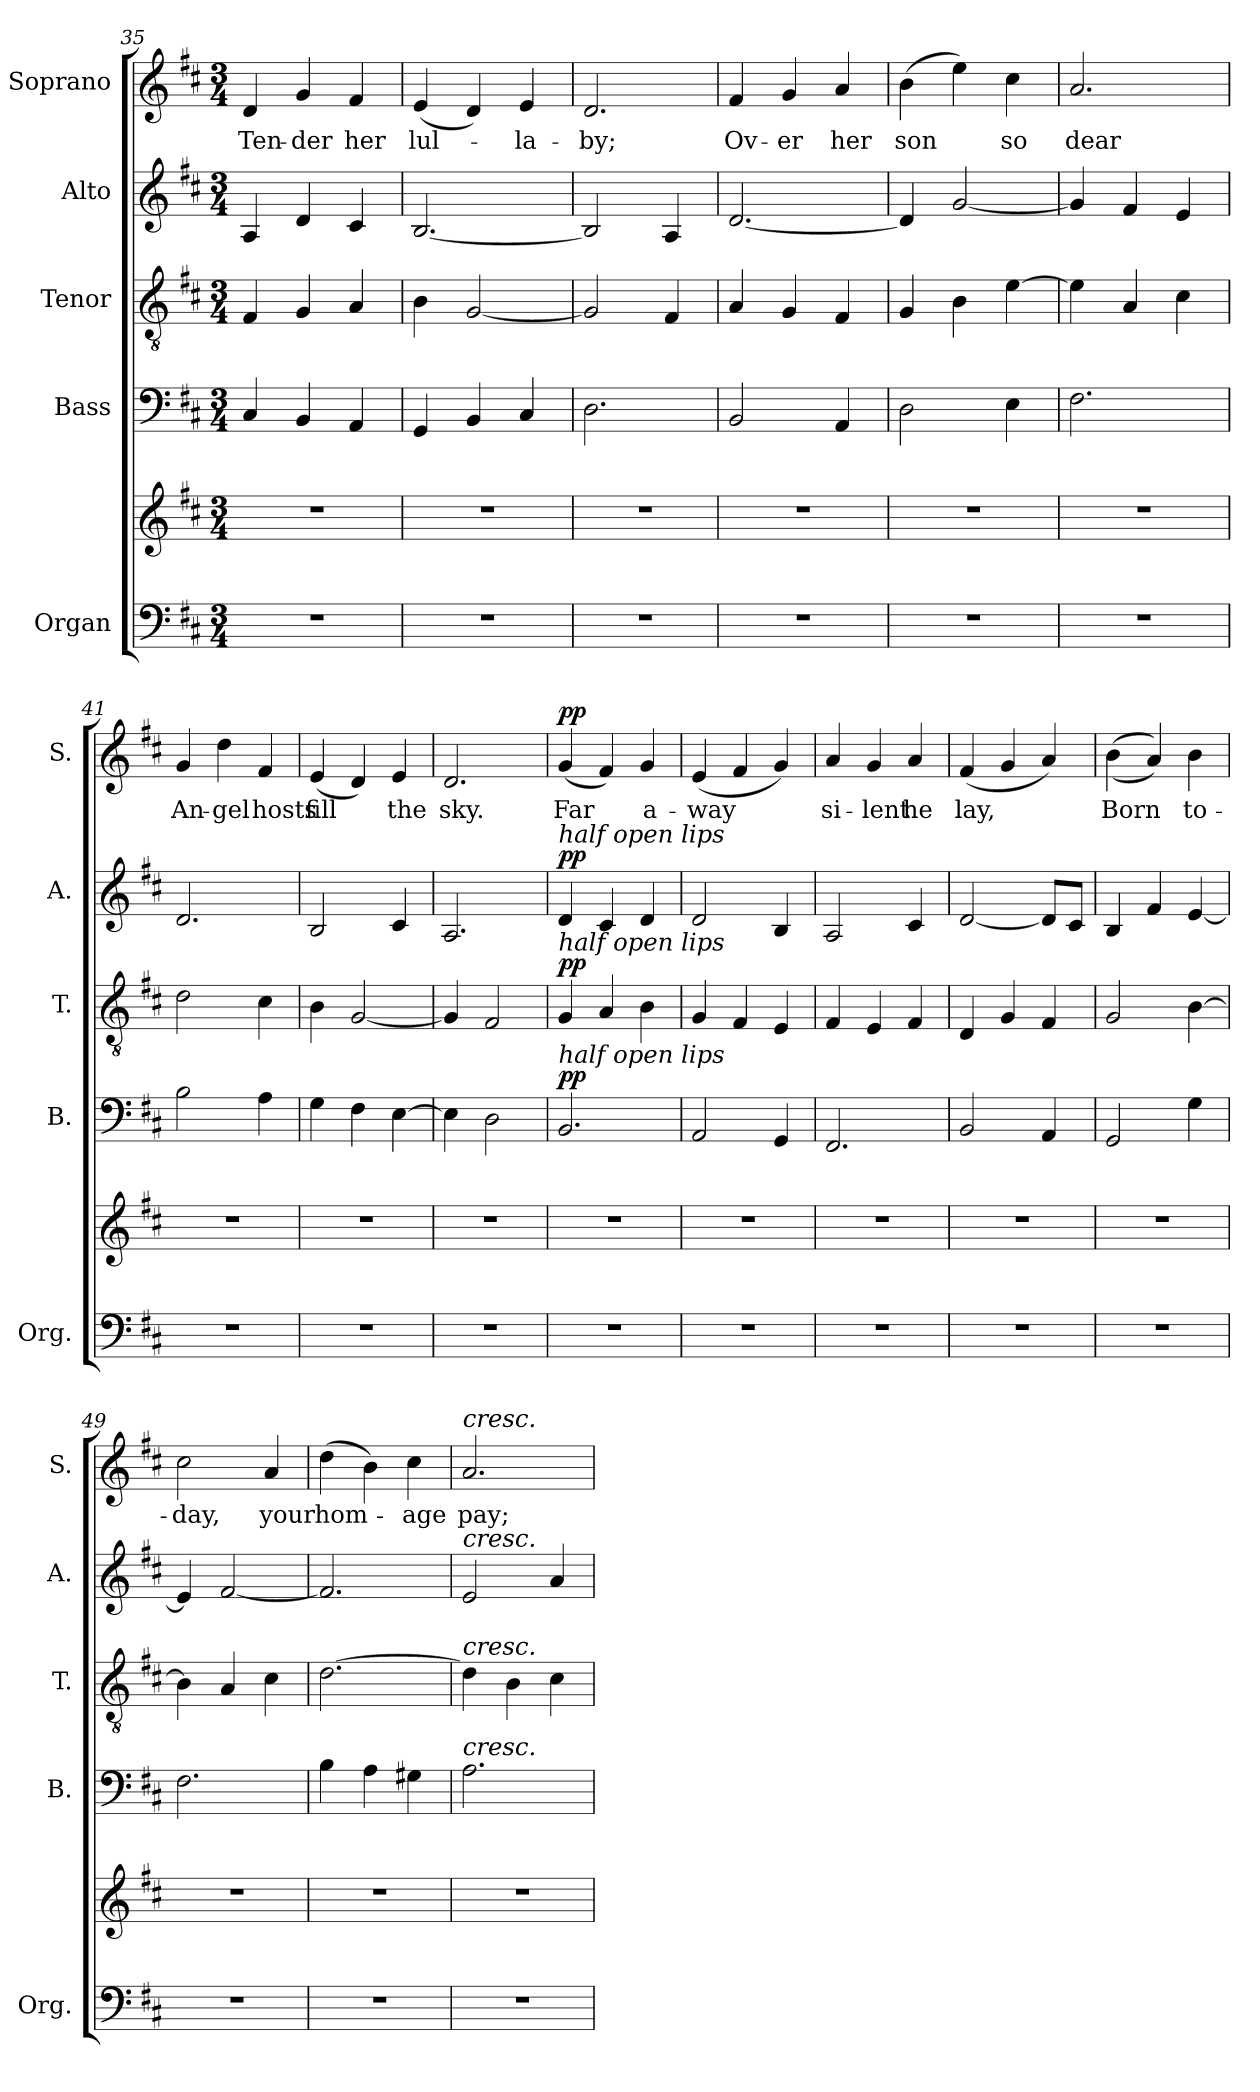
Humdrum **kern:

**kern	**kern	**kern	**dynam	**kern	**dynam	**kern	**dynam	**kern	**text	**dynam
*part5	*part5	*part4	*part4	*part3	*part3	*part2	*part2	*part1	*part1	*part1
*staff6	*staff5	*staff4	*staff4	*staff3	*staff3	*staff2	*staff2	*staff1	*staff1	*staff1
*I"Organ	*	*I"Bass	*	*I"Tenor	*	*I"Alto	*	*I"Soprano	*	*
*I'Org.	*	*I'B.	*	*I'T.	*	*I'A.	*	*I'S.	*	*
*clefF4	*clefG2	*clefF4	*	*clefGv2	*	*clefG2	*	*clefG2	*	*
*k[f#c#]	*k[f#c#]	*k[f#c#]	*	*k[f#c#]	*	*k[f#c#]	*	*k[f#c#]	*	*
*M3/4	*M3/4	*M3/4	*	*M3/4	*	*M3/4	*	*M3/4	*	*
=35	=35	=35	=35	=35	=35	=35	=35	=35	=35	=35
!	!	!	!	!	!	!	!	!	!LO:LY:b	!
2.r	2.r	4C#/	.	4F#/	.	4A/	.	4d/	Ten-	.
!	!	!	!	!	!	!	!	!	!LO:LY:b	!
.	.	4BB/	.	4G/	.	4d/	.	4g/	der	.
!	!	!	!	!	!	!	!	!	!LO:LY:b	!
.	.	4AA/	.	4A/	.	4c#/	.	4f#/	her	.
=36	=36	=36	=36	=36	=36	=36	=36	=36	=36	=36
!	!	!	!	!	!	!	!	!	!LO:LY:b	!
2.r	2.r	4GG/	.	4B\	.	[2.B/	.	(<4e/	lul-	.
.	.	4BB/	.	[2G/	.	.	.	4d/)	.	.
!	!	!	!	!	!	!	!	!	!LO:LY:b	!
.	.	4C#/	.	.	.	.	.	4e/	-la-	.
=37	=37	=37	=37	=37	=37	=37	=37	=37	=37	=37
!	!	!	!	!	!	!	!	!	!LO:LY:b	!
2.r	2.r	2.D\	.	2G/]	.	2B/]	.	2.d/	-by;	.
.	.	.	.	4F#/	.	4A/	.	.	.	.
=38	=38	=38	=38	=38	=38	=38	=38	=38	=38	=38
!	!	!	!	!	!	!	!	!	!LO:LY:b	!
2.r	2.r	2BB/	.	4A/	.	[2.d/	.	4f#/	Ov-	.
!	!	!	!	!	!	!	!	!	!LO:LY:b	!
.	.	.	.	4G/	.	.	.	4g/	-er	.
!	!	!	!	!	!	!	!	!	!LO:LY:b	!
.	.	4AA/	.	4F#/	.	.	.	4a/	her	.
=39	=39	=39	=39	=39	=39	=39	=39	=39	=39	=39
!	!	!	!	!	!	!	!	!	!LO:LY:b	!
2.r	2.r	2D\	.	4G/	.	4d/]	.	(>4b\	son	.
.	.	.	.	4B\	.	[2g/	.	4ee\)	.	.
!	!	!	!	!	!	!	!	!	!LO:LY:b	!
.	.	4E\	.	[4e\	.	.	.	4cc#\	so	.
=40	=40	=40	=40	=40	=40	=40	=40	=40	=40	=40
!	!	!	!	!	!	!	!	!	!LO:LY:b	!
2.r	2.r	2.F#\	.	4e\]	.	4g/]	.	2.a/	dear	.
.	.	.	.	4A/	.	4f#/	.	.	.	.
.	.	.	.	4c#\	.	4e/	.	.	.	.
=41	=41	=41	=41	=41	=41	=41	=41	=41	=41	=41
!	!	!	!	!	!	!	!	!	!LO:LY:b	!
2.r	2.r	2B\	.	2d\	.	2.d/	.	4g/	An-	.
!	!	!	!	!	!	!	!	!	!LO:LY:b	!
.	.	.	.	.	.	.	.	4dd\	-gel	.
!	!	!	!	!	!	!	!	!	!LO:LY:b	!
.	.	4A\	.	4c#\	.	.	.	4f#/	hosts	.
=42	=42	=42	=42	=42	=42	=42	=42	=42	=42	=42
!	!	!	!	!	!	!	!	!	!LO:LY:b	!
2.r	2.r	4G\	.	4B\	.	2B/	.	(<4e/	fill	.
.	.	4F#\	.	[2G/	.	.	.	4d/)	.	.
!	!	!	!	!	!	!	!	!	!LO:LY:b	!
.	.	[4E\	.	.	.	4c#/	.	4e/	the	.
!!LO:PB:g=z
=43	=43	=43	=43	=43	=43	=43	=43	=43	=43	=43
!	!	!	!	!	!	!	!	!	!LO:LY:b	!
2.r	2.r	4E\]	.	4G/]	.	2.A/	.	2.d/	sky.	.
.	.	2D\	.	2F#/	.	.	.	.	.	.
=44	=44	=44	=44	=44	=44	=44	=44	=44	=44	=44
!	!	!	!	!	!	!LO:TX:a:i:t=half open lips	!	!	!	!
!	!	!	!	!LO:TX:a:i:t=half open lips	!	!	!	!	!	!
!	!	!LO:TX:a:i:t=half open lips	!	!	!	!	!	!	!	!
!	!	!	!LO:DY:a	!	!LO:DY:a	!	!LO:DY:a	!	!LO:LY:b	!LO:DY:a
2.r	2.r	2.BB/	pp	4G/	pp	4d/	pp	(<4g/	Far	pp
.	.	.	.	4A/	.	4c#/	.	4f#/)	.	.
!	!	!	!	!	!	!	!	!	!LO:LY:b	!
.	.	.	.	4B\	.	4d/	.	4g/	a-	.
=45	=45	=45	=45	=45	=45	=45	=45	=45	=45	=45
!	!	!	!	!	!	!	!	!	!LO:LY:b	!
2.r	2.r	2AA/	.	4G/	.	2d/	.	(<4e/	-way	.
.	.	.	.	4F#/	.	.	.	4f#/	.	.
.	.	4GG/	.	4E/	.	4B/	.	4g/)	.	.
=46	=46	=46	=46	=46	=46	=46	=46	=46	=46	=46
!	!	!	!	!	!	!	!	!	!LO:LY:b	!
2.r	2.r	2.FF#/	.	4F#/	.	2A/	.	4a/	si-	.
!	!	!	!	!	!	!	!	!	!LO:LY:b	!
.	.	.	.	4E/	.	.	.	4g/	-lent	.
!	!	!	!	!	!	!	!	!	!LO:LY:b	!
.	.	.	.	4F#/	.	4c#/	.	4a/	he	.
=47	=47	=47	=47	=47	=47	=47	=47	=47	=47	=47
!	!	!	!	!	!	!	!	!	!LO:LY:b	!
2.r	2.r	2BB/	.	4D/	.	[2d/	.	(<4f#/	lay,	.
.	.	.	.	4G/	.	.	.	4g/	.	.
.	.	4AA/	.	4F#/	.	8d/L]	.	4a/)	.	.
.	.	.	.	.	.	8c#/J	.	.	.	.
=48	=48	=48	=48	=48	=48	=48	=48	=48	=48	=48
!	!	!	!	!	!	!	!	!	!LO:LY:b	!
2.r	2.r	2GG/	.	2G/	.	4B/	.	(>(>4b\	Born	.
.	.	.	.	.	.	4f#/	.	4a/))	.	.
!	!	!	!	!	!	!	!	!	!LO:LY:b	!
.	.	4G\	.	[4B\	.	[4e/	.	4b\	to-	.
=49	=49	=49	=49	=49	=49	=49	=49	=49	=49	=49
!	!	!	!	!	!	!	!	!	!LO:LY:b	!
2.r	2.r	2.F#\	.	4B\]	.	4e/]	.	2cc#\	-day,	.
.	.	.	.	4A/	.	[2f#/	.	.	.	.
!	!	!	!	!	!	!	!	!	!LO:LY:b	!
.	.	.	.	4c#\	.	.	.	4a/	your	.
=50	=50	=50	=50	=50	=50	=50	=50	=50	=50	=50
!	!	!	!	!	!	!	!	!	!LO:LY:b	!
2.r	2.r	4B\	.	[2.d\	.	2.f#/]	.	(>4dd\	hom-	.
.	.	4A\	.	.	.	.	.	4b\)	.	.
!	!	!	!	!	!	!	!	!	!LO:LY:b	!
.	.	4G#X\	.	.	.	.	.	4cc#\	-age	.
=51	=51	=51	=51	=51	=51	=51	=51	=51	=51	=51
!	!	!	!	!	!	!	!	!LO:TX:a:i:t=cresc.	!	!
!	!	!	!	!	!	!LO:TX:a:i:t=cresc.	!	!	!	!
!	!	!	!	!LO:TX:a:i:t=cresc.	!	!	!	!	!	!
!	!	!LO:TX:a:i:t=cresc.	!	!	!	!	!	!	!	!
!	!	!	!	!	!	!	!	!	!LO:LY:b	!
2.r	2.r	2.A\	.	4d\]	.	2e/	.	2.a/	pay;	.
.	.	.	.	4B\	.	.	.	.	.	.
.	.	.	.	4c#\	.	4a/	.	.	.	.
=	=	=	=	=	=	=	=	=	=	=
*-	*-	*-	*-	*-	*-	*-	*-	*-	*-	*-
